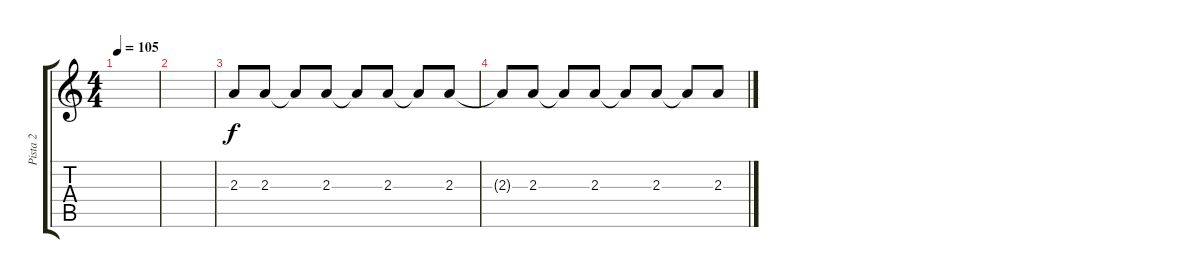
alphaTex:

\track ("Pista 2" "Pista 2") {instrument distortionguitar}
\staff {score tabs}
\tuning (E4 B3 G3 D3 A2 E2) {hide}
\ts (4 4)
\tempo 105
\clef g2
\ks c
|
|
2.3.8 2.3.8 2.3{t}.8 2.3.8 2.3{t}.8 2.3.8 2.3{t}.8 2.3.8 |
2.3{t}.8 2.3.8 2.3{t}.8 2.3.8 2.3{t}.8{volume 8} 2.3.8 2.3{t}.8 2.3.8
